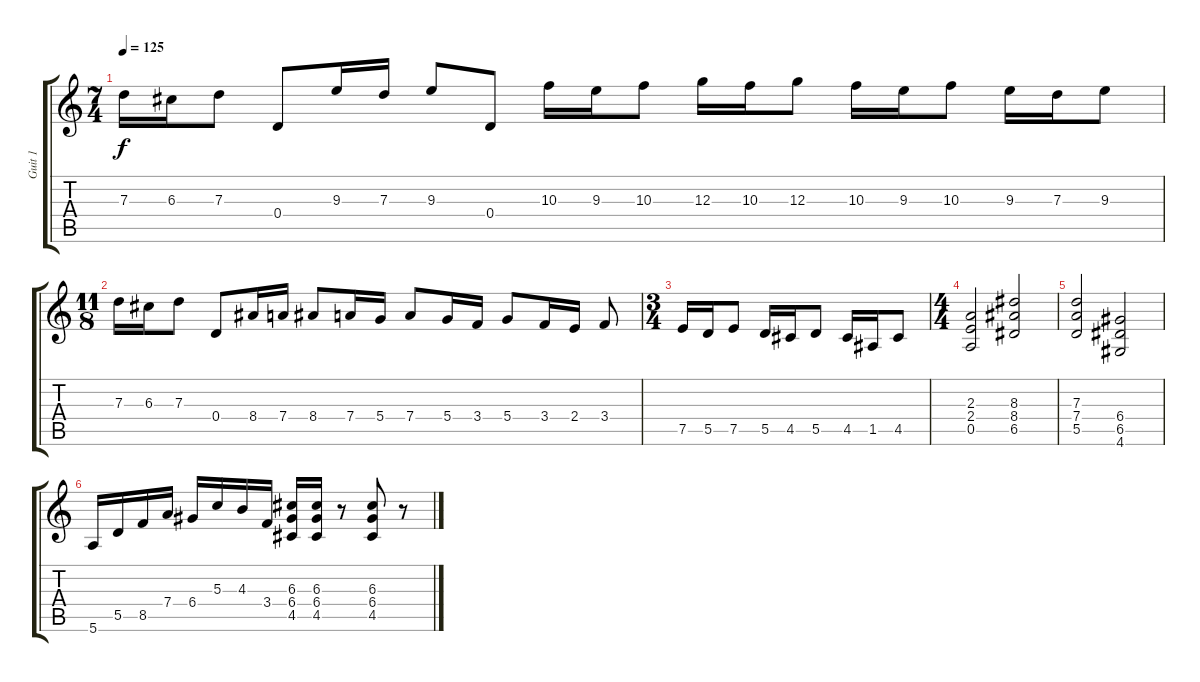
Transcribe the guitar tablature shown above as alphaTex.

\track ("Guit 1" "Guit 1") {instrument distortionguitar}
\staff {score tabs}
\tuning (E4 B3 G3 D3 A2 E2) {hide}
\ts (7 4)
\tempo 125
\clef g2
\ks c
7.3.16{dy f} 6.3.16 7.3.8 0.4.8 9.3.16 7.3.16 9.3.8 0.4.8 10.3.16 9.3.16 10.3.8 12.3.16 10.3.16 12.3.8 10.3.16 9.3.16 10.3.8 9.3.16 7.3.16 9.3.8 |
\ts (11 8)
7.3.16 6.3.16 7.3.8 0.4.8 8.4.16 7.4.16 8.4.8 7.4.16 5.4.16 7.4.8 5.4.16 3.4.16 5.4.8 3.4.16 2.4.16 3.4.8 |
\ts (3 4)
7.5.16 5.5.16 7.5.8 5.5.16 4.5.16 5.5.8 4.5.16 1.5.16 4.5.8 |
\ts (4 4)
(2.3 2.4 0.5).2 (8.3 8.4 6.5).2 |
(7.3 7.4 5.5).2 (6.4 6.5 4.6).2 |
5.6.16 5.5.16 8.5.16 7.4.16 6.4.16 5.3.16 4.3.16 3.4.16 (6.3 6.4 4.5).16 (6.3 6.4 4.5).16 r.8 (6.3 6.4 4.5).8 r.8
